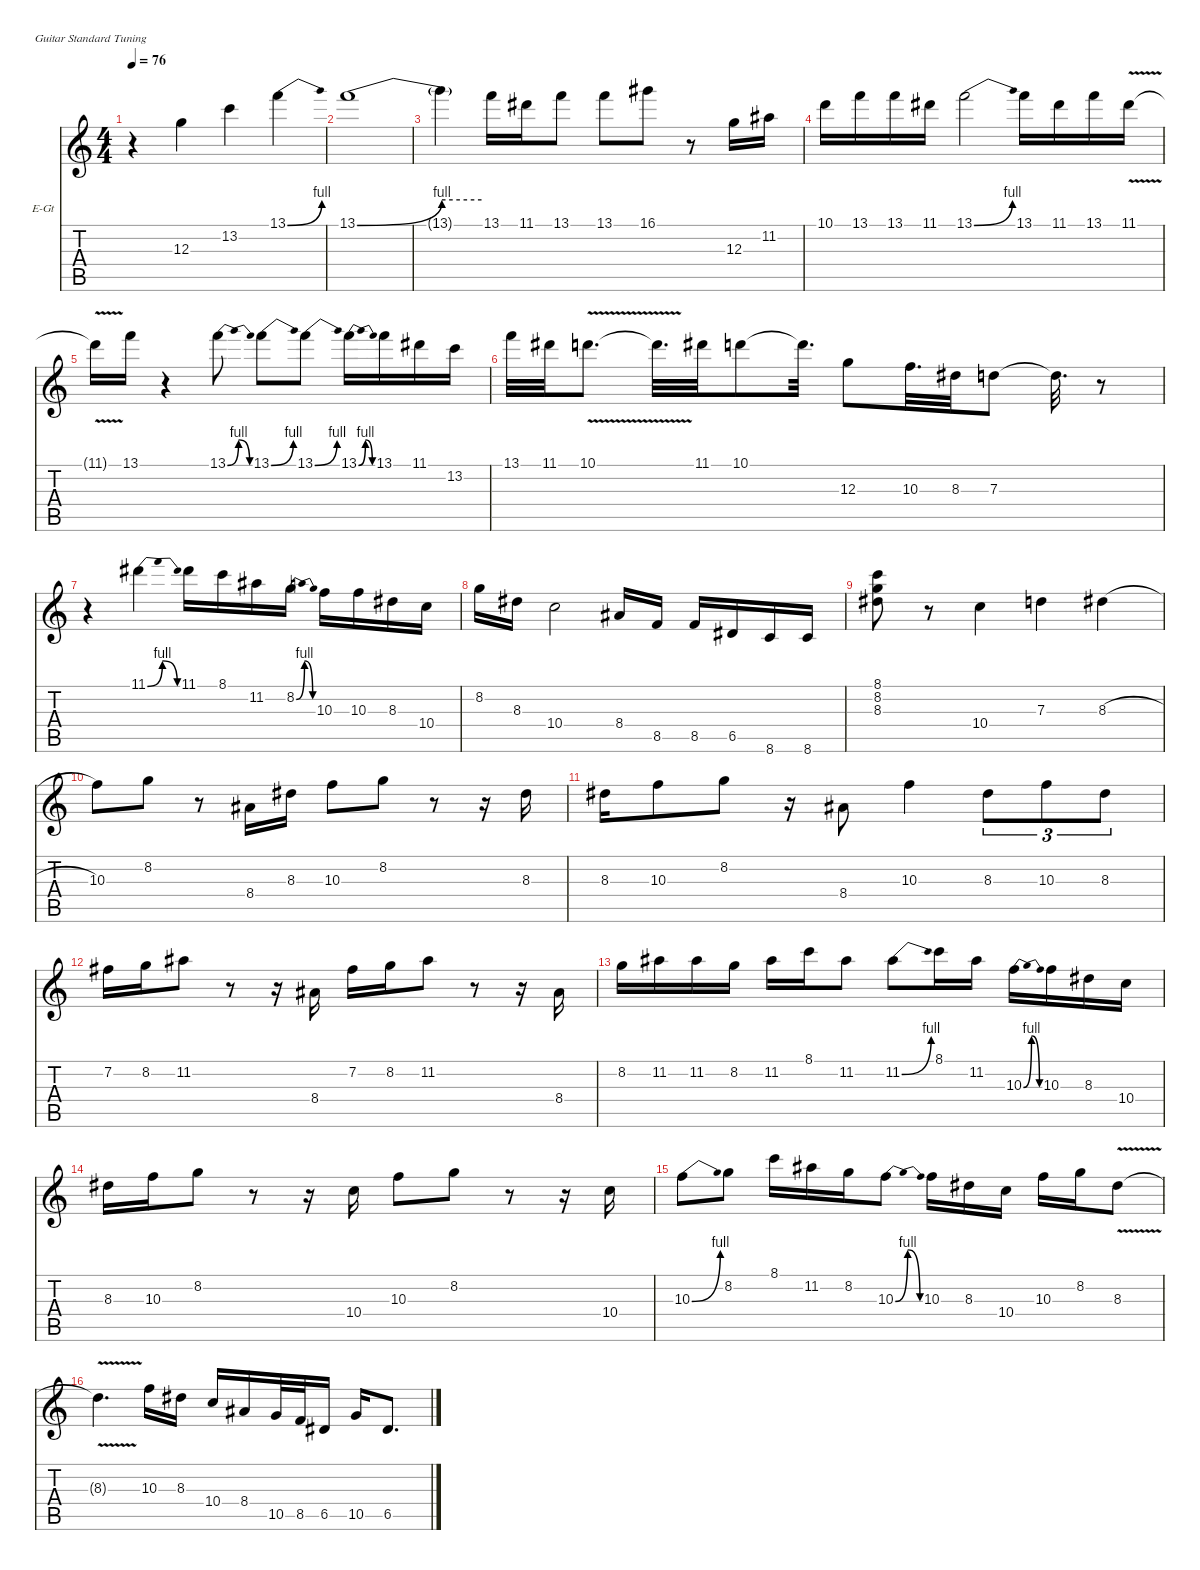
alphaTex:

\hideDynamics
\bracketExtendMode nobrackets
\firstSystemTrackNameOrientation horizontal
\otherSystemsTrackNameOrientation horizontal
\track ("Solo Guitar" "E-Gt") {instrument overdrivenguitar}
\staff {score tabs}
\tuning (E4 B3 G3 D3 A2 E2)
\ts (4 4)
\tempo 76
\clef g2
\ks c
r.4{dy f beam Down} 12.3.4{beam Down} 13.2.4{beam Down} 13.1{be (bend 0 0 60 4)}.4{beam Down} |
13.1{be (bend 0 0 60 4)}.1{beam Down} |
13.1{be (hold 0 4 60 4) t}.4{beam Down} 13.1.16{beam Down} 11.1{acc #}.16{beam Down} 13.1.8{beam Down} 13.1.8{beam Down} 16.1{acc #}.8{beam Down} r.8{beam Down} 12.3.16{beam Down} 11.2{acc #}.16{beam Down} |
10.1.16{beam Down} 13.1.16{beam Down} 13.1.16{beam Down} 11.1{acc #}.16{beam Down} 13.1{be (bend 0 0 60 4)}.2{beam Down} 13.1.16{beam Down} 11.1{acc #}.16{beam Down} 13.1.16{beam Down} 11.1{v acc #}.16{beam Down} |
11.1{v t acc #}.16{beam Down} 13.1.16{beam Down} r.4{beam Down} 13.1{be (bendrelease 0 0 30 4 30 4 60 0)}.8{beam Down} 13.1{be (bend 0 0 60 4)}.8{beam Down} 13.1{be (bend 0 0 60 4)}.8{beam Down} 13.1{be (bendrelease 0 0 30 4 30 4 60 0)}.16{beam Down} 13.1.16{beam Down} 11.1{acc #}.16{beam Down} 13.2.16{beam Down} |
13.1.32{beam Down} 11.1{acc #}.32{beam Down} 10.1{v}.8{d beam Down} 10.1{v t}.32{d beam Down} 11.1{acc #}.32{beam Down} 10.1.8{beam Down} 10.1{t}.32{d beam Down} 12.3.8{beam Down} 10.3.32{d beam Down} 8.3{acc #}.32{beam Down} 7.3.8{beam Down} 7.3{t}.32{d beam Down} r.8{beam Down} |
r.4{beam Down} 11.1{be (bendrelease 0 0 30 4 30 4 60 0) acc #}.4{beam Down} 11.1{acc #}.16{beam Down} 8.1.16{beam Down} 11.2{acc #}.16{beam Down} 8.2{be (bendrelease 0 0 30 4 30 4 60 0)}.16{beam Down} 10.3.16{beam Down} 10.3.16{beam Down} 8.3{acc #}.16{beam Down} 10.4.16{beam Down} |
8.2.16{beam Down} 8.3{acc #}.16{beam Down} 10.4.2{beam Down} 8.4{acc #}.16{beam Up} 8.5.16{beam Up} 8.5.16{beam Up} 6.5{acc #}.16{beam Up} 8.6.16{beam Up} 8.6.16{beam Up} |
(8.1 8.2 8.3{acc #}).8{beam Down} r.8{beam Down} 10.4.4{beam Down} 7.3.4{beam Down} 8.3{h acc #}.4{beam Down} |
10.3.8{beam Down} 8.2.8{beam Down} r.8{beam Down} 8.4{acc #}.16{beam Down} 8.3{acc #}.16{beam Down} 10.3.8{beam Down} 8.2.8{beam Down} r.8{beam Down} r.16{beam Down} 8.3{acc #}.16{beam Down} |
8.3{acc #}.16{beam Down} 10.3.8{beam Down} 8.2.8{beam Down} r.16{beam Down} 8.4{acc #}.8{beam Up} 10.3.4{beam Down} 8.3{acc #}.8{tu (3 2) beam Down} 10.3.8{tu (3 2) beam Down} 8.3{acc #}.8{tu (3 2) beam Down} |
7.2{acc #}.16{beam Down} 8.2.16{beam Down} 11.2{acc #}.8{beam Down} r.8{beam Down} r.16{beam Down} 8.4{acc #}.16{beam Up} 7.2{acc #}.16{beam Down} 8.2.16{beam Down} 11.2{acc #}.8{beam Down} r.8{beam Down} r.16{beam Down} 8.4{acc #}.16{beam Up} |
8.2.16{beam Down} 11.2{acc #}.16{beam Down} 11.2{acc #}.16{beam Down} 8.2.16{beam Down} 11.2{acc #}.16{beam Down} 8.1.16{beam Down} 11.2{acc #}.8{beam Down} 11.2{be (bend 0 0 60 4) acc #}.8{beam Down} 8.1.16{beam Down} 11.2{acc #}.16{beam Down} 10.3{be (bendrelease 0 0 30 4 30 4 60 0)}.16{beam Down} 10.3.16{beam Down} 8.3{acc #}.16{beam Down} 10.4.16{beam Down} |
8.3{acc #}.16{beam Down} 10.3.16{beam Down} 8.2.8{beam Down} r.8{beam Down} r.16{beam Down} 10.4.16{beam Down} 10.3.8{beam Down} 8.2.8{beam Down} r.8{beam Down} r.16{beam Down} 10.4.16{beam Down} |
10.3{be (bend 0 0 60 4)}.8{beam Down} 8.2.8{beam Down} 8.1.16{beam Down} 11.2{acc #}.16{beam Down} 8.2.16{beam Down} 10.3{be (bendrelease 0 0 30 4 30 4 60 0)}.8{beam Down} 10.3.16{beam Down} 8.3{acc #}.16{beam Down} 10.4.16{beam Down} 10.3.16{beam Down} 8.2.16{beam Down} 8.3{v acc #}.8{beam Down} |
8.3{v t acc #}.4{d beam Down} 10.3.16{beam Down} 8.3{acc #}.16{beam Down} 10.4.16{beam Up} 8.4{acc #}.16{beam Up} 10.5.32{beam Up} 8.5.32{beam Up} 6.5{acc #}.16{beam Up} 10.5.16{beam Up} 6.5{acc #}.8{d beam Up}
